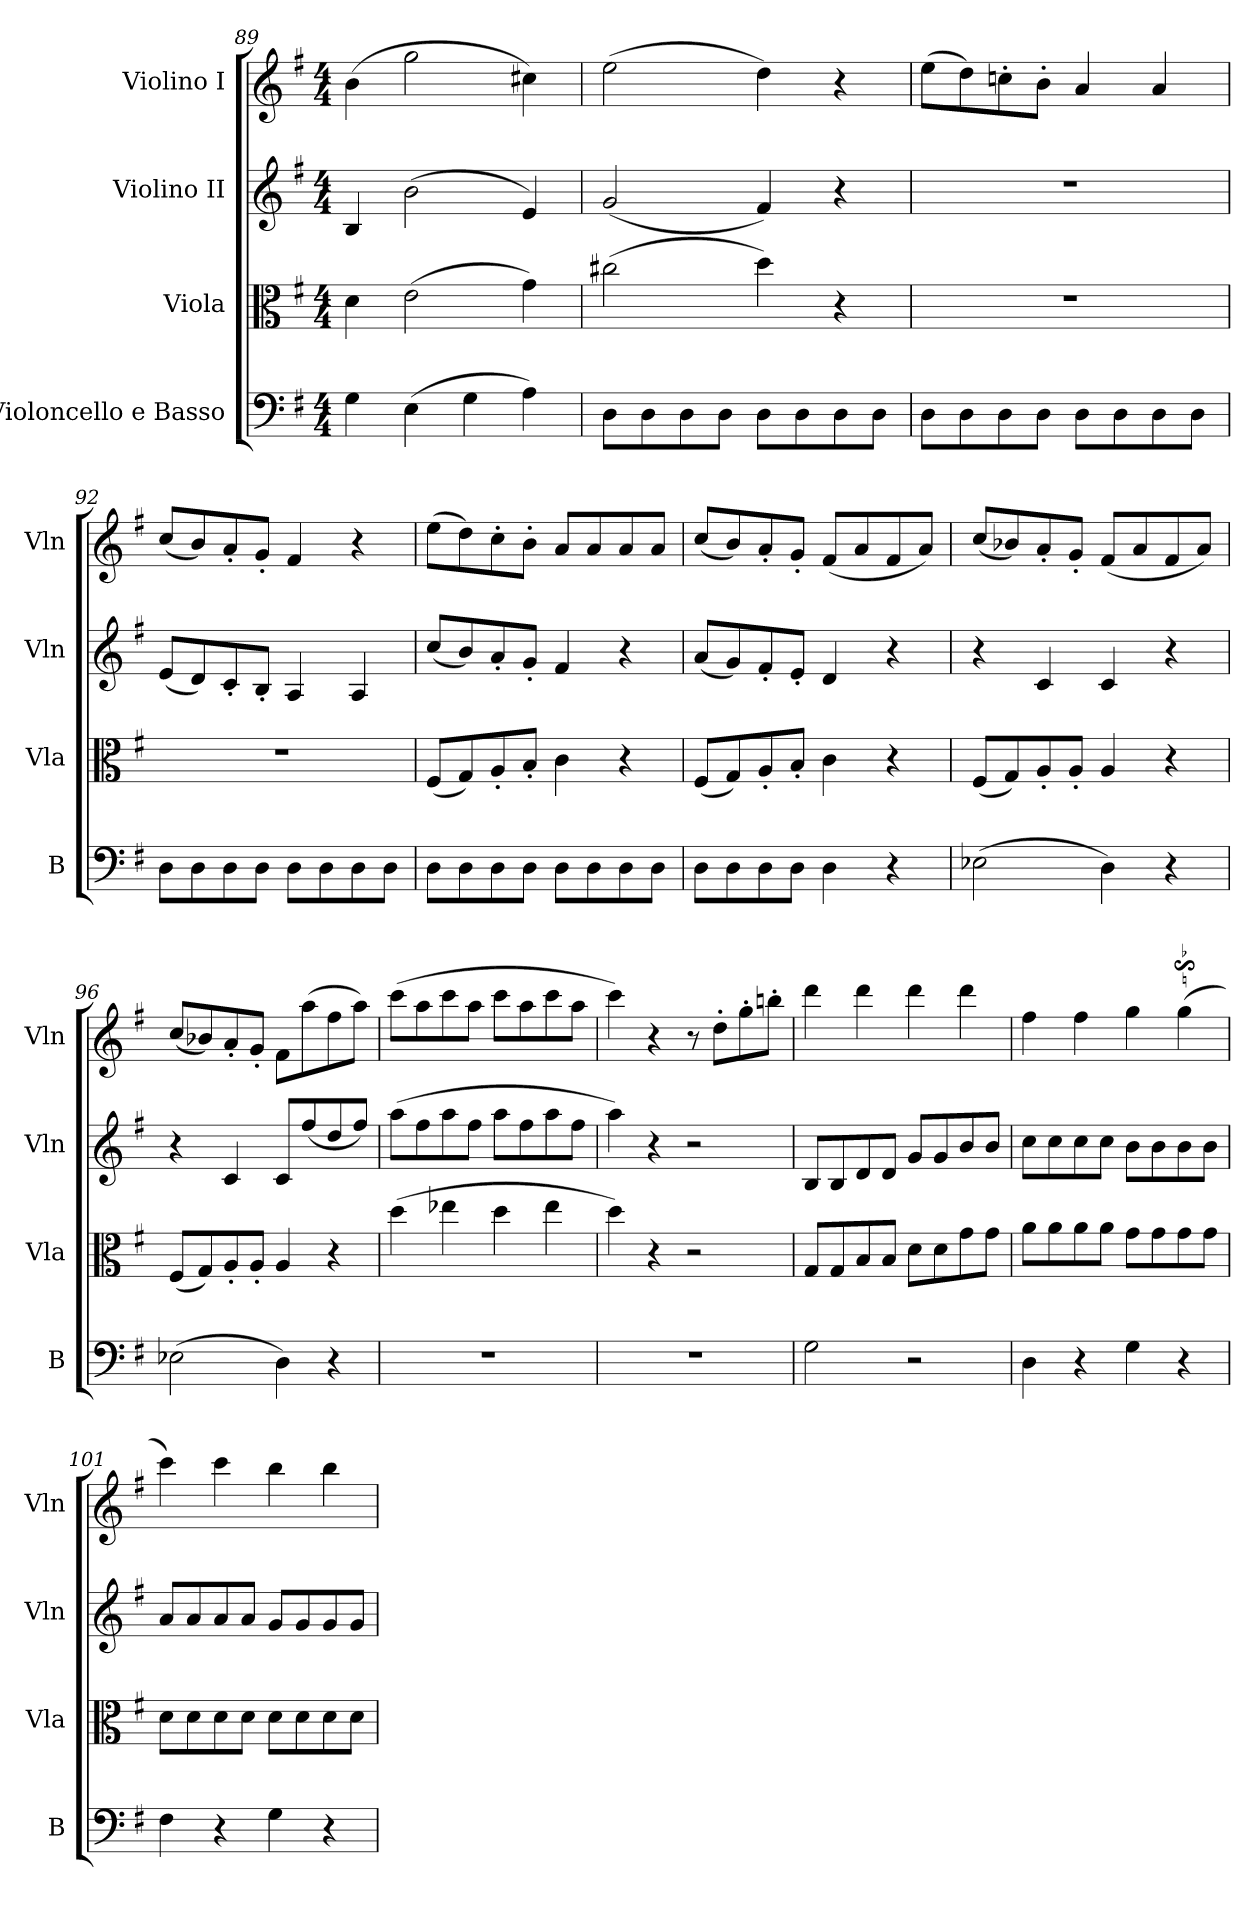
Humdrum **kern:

**kern	**kern	**kern	**kern
*part4	*part3	*part2	*part1
*staff4	*staff3	*staff2	*staff1
*I"Violoncello e Basso	*I"Viola	*I"Violino II	*I"Violino I
*I'B	*I'Vla	*I'Vln	*I'Vln
*clefF4	*clefC3	*clefG2	*clefG2
*k[f#]	*k[f#]	*k[f#]	*k[f#]
*G:	*G:	*G:	*G:
*M4/4	*M4/4	*M4/4	*M4/4
=89	=89	=89	=89
4G	4d	4B	(4b
(4E	(2e	(2b	2gg
4G	.	.	.
4A)	4g)	4e)	4cc#X)
=90	=90	=90	=90
8DL	(2cc#X	(2g	(2ee
8D	.	.	.
8D	.	.	.
8DJ	.	.	.
8DL	4dd)	4f#)	4dd)
8D	.	.	.
8D	4r	4r	4r
8DJ	.	.	.
=91	=91	=91	=91
8DL	1r	1r	(8eeL
8D	.	.	8dd)
8D	.	.	8ccn'
8DJ	.	.	8b'J
8DL	.	.	4a
8D	.	.	.
8D	.	.	4a
8DJ	.	.	.
!!LO:PB:g=z
=92	=92	=92	=92
8DL	1r	(8eL	(8ccL
8D	.	8d)	8b)
8D	.	8c'	8a'
8DJ	.	8B'J	8g'J
8DL	.	4A	4f#
8D	.	.	.
8D	.	4A	4r
8DJ	.	.	.
=93	=93	=93	=93
8DL	(8F#L	(8ccL	(8eeL
8D	8G)	8b)	8dd)
8D	8A'	8a'	8cc'
8DJ	8B'J	8g'J	8b'J
8DL	4c	4f#	8aL
8D	.	.	8a
8D	4r	4r	8a
8DJ	.	.	8aJ
=94	=94	=94	=94
8DL	(8F#L	(8aL	(8ccL
8D	8G)	8g)	8b)
8D	8A'	8f#'	8a'
8DJ	8B'J	8e'J	8g'J
4D	4c	4d	(8f#L
.	.	.	8a
4r	4r	4r	8f#
.	.	.	8aJ)
=95	=95	=95	=95
(2E-X	(8F#L	4r	(8ccL
.	8G)	.	8b-X)
.	8A'	4c	8a'
.	8A'J	.	8g'J
4D)	4A	4c	(8f#L
.	.	.	8a
4r	4r	4r	8f#
.	.	.	8aJ)
=96	=96	=96	=96
(2E-X	(8F#L	4r	(8ccL
.	8G)	.	8b-X)
.	8A'	4c	8a'
.	8A'J	.	8g'J
4D)	4A	8c/L	8f#L
.	.	(8ff#/	(8aa
4r	4r	8dd/	8ff#
.	.	8ff#/J)	8aaJ)
=97	=97	=97	=97
1r	(4dd	(8aaL	(8cccL
.	.	8ff#	8aa
.	4ee-X	8aa	8ccc
.	.	8ff#J	8aaJ
.	4dd	8aaL	8cccL
.	.	8ff#	8aa
.	4ee-	8aa	8ccc
.	.	8ff#J	8aaJ
!!LO:LB:g=z
=98	=98	=98	=98
1r	4dd)	4aa)	4ccc)
.	4r	4r	4r
.	2r	2r	8r
.	.	.	8dd'L
.	.	.	8gg'
.	.	.	8bbn'J
=99	=99	=99	=99
2G	8GL	8BL	4ddd
.	8G	8B	.
.	8B	8d	4ddd
.	8BJ	8dJ	.
2r	8dL	8gL	4ddd
.	8d	8g	.
.	8g	8b	4ddd
.	8gJ	8bJ	.
=100	=100	=100	=100
4D	8aL	8ccL	4ff#
.	8a	8cc	.
4r	8a	8cc	4ff#
.	8aJ	8ccJ	.
4G	8gL	8bL	4gg
.	8g	8b	.
4r	8g	8b	(4ggs$Ss
.	8gJ	8bJ	.
=101	=101	=101	=101
4F#	8dL	8aL	4ccc)
.	8d	8a	.
4r	8d	8a	4ccc
.	8dJ	8aJ	.
4G	8dL	8gL	4bb
.	8d	8g	.
4r	8d	8g	4bb
.	8dJ	8gJ	.
=	=	=	=
*-	*-	*-	*-
